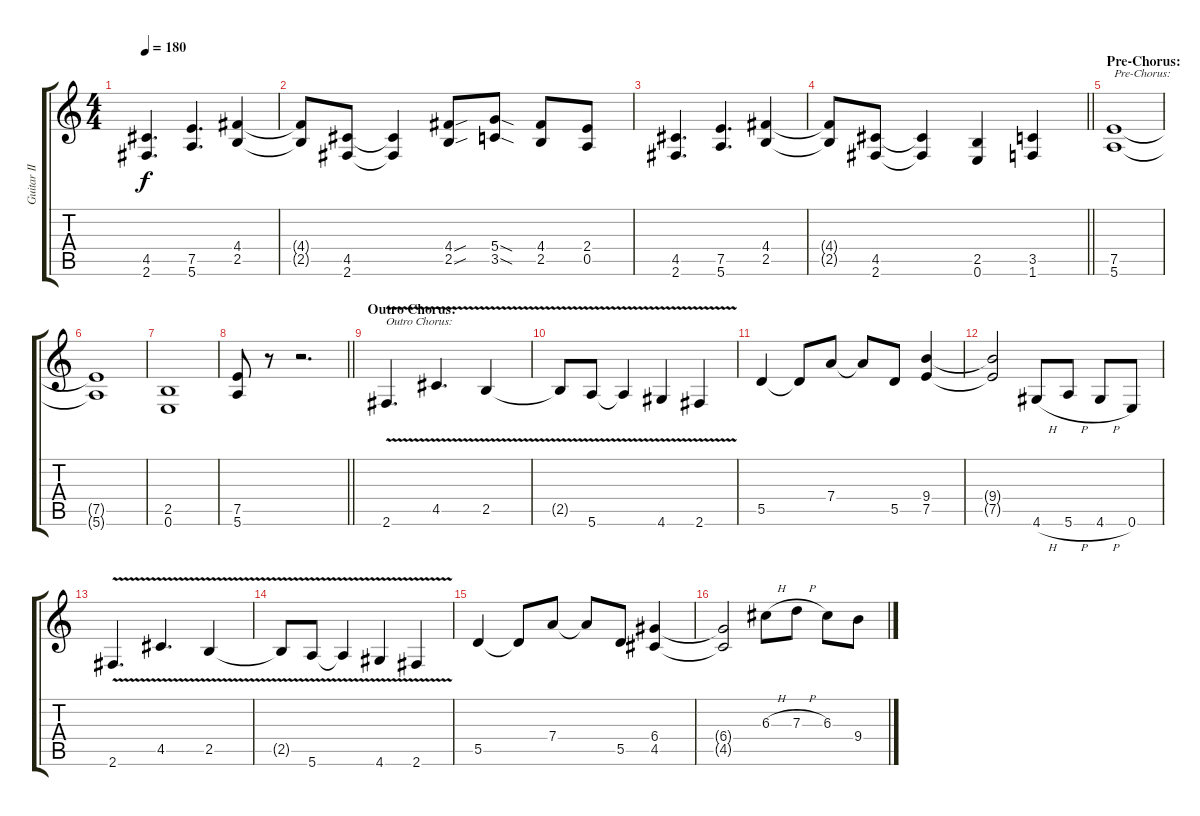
\track ("Guitar II" "Guitar II") {instrument distortionguitar}
\staff {score tabs}
\tuning (E4 B3 G3 D3 A2 E2) {hide}
\ts (4 4)
\tempo 180
\clef g2
\ks c
(4.5 2.6).4{d dy f} (7.5 5.6).4{d} (4.4 2.5).4 |
(4.4{t} 2.5{t}).8 (4.5 2.6).8 (4.5{t} 2.6{t}).4 (4.4{sou} 2.5{sou}).8 (5.4{sod} 3.5{sod}).8 (4.4 2.5).8 (2.4 0.5).8 |
(4.5 2.6).4{d} (7.5 5.6).4{d} (4.4 2.5).4 |
\barLineRight lightlight
(4.4{t} 2.5{t}).8 (4.5 2.6).8 (4.5{t} 2.6{t}).4 (2.5 0.6).4 (3.5 1.6).4 |
\section ("" "Pre-Chorus:")
(7.5 5.6).1{txt "Pre-Chorus:"} |
(7.5{t} 5.6{t}).1 |
(2.5 0.6).1 |
\barLineRight lightlight
(7.5 5.6).8 r.8 r.2{d} |
\section ("" "Outro Chorus:")
2.6{v}.4{d txt "Outro Chorus:"} 4.5{v}.4{d} 2.5{v}.4 |
2.5{t}.8 5.6{v}.8 5.6{t}.4 4.6{v}.4 2.6{v}.4 |
5.5.4 5.5{t}.8 7.4.8 7.4{t}.8 5.5.8 (9.4 7.5).4 |
(9.4{t} 7.5{t}).2 4.6{h}.8 5.6{h}.8 4.6{h}.8 0.6.8 |
2.6{v}.4{d} 4.5{v}.4{d} 2.5{v}.4 |
2.5{t}.8 5.6{v}.8 5.6{t}.4 4.6{v}.4 2.6{v}.4 |
5.5.4 5.5{t}.8 7.4.8 7.4{t}.8 5.5.8 (6.4 4.5).4 |
(6.4{t} 4.5{t}).2 6.3{h}.8 7.3{h}.8 6.3.8 9.4.8
